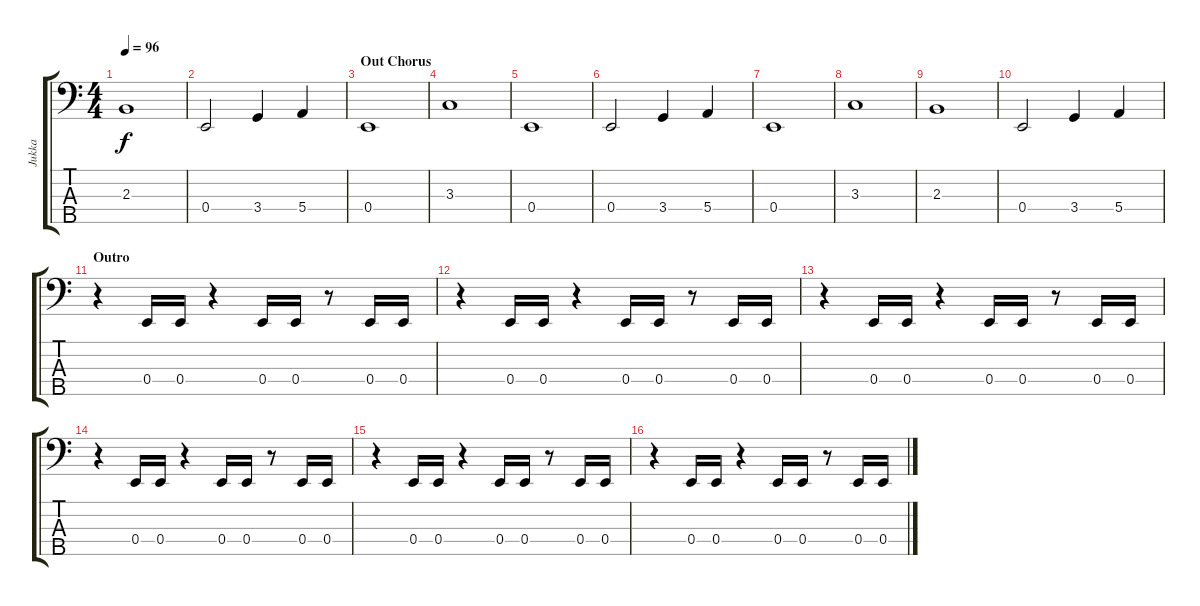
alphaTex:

\track ("Jukka" "Jukka") {instrument electricbasspick}
\staff {score tabs}
\tuning (G2 D2 A1 E1 B0) {hide}
\ts (4 4)
\tempo 96
\clef f4
\ks c
2.3.1{dy f} |
0.4.2 3.4.4 5.4.4 |
\section ("" "Out Chorus")
0.4.1 |
3.3.1 |
0.4.1 |
0.4.2 3.4.4 5.4.4 |
0.4.1 |
3.3.1 |
2.3.1 |
0.4.2 3.4.4 5.4.4 |
\section ("" "Outro")
r.4 0.4.16 0.4.16 r.4 0.4.16 0.4.16 r.8 0.4.16 0.4.16 |
r.4 0.4.16 0.4.16 r.4 0.4.16 0.4.16 r.8 0.4.16 0.4.16 |
r.4 0.4.16 0.4.16 r.4 0.4.16 0.4.16 r.8 0.4.16 0.4.16 |
r.4 0.4.16 0.4.16 r.4 0.4.16 0.4.16 r.8 0.4.16 0.4.16 |
r.4 0.4.16 0.4.16 r.4 0.4.16 0.4.16 r.8 0.4.16 0.4.16 |
r.4 0.4.16 0.4.16 r.4 0.4.16 0.4.16 r.8 0.4.16 0.4.16
